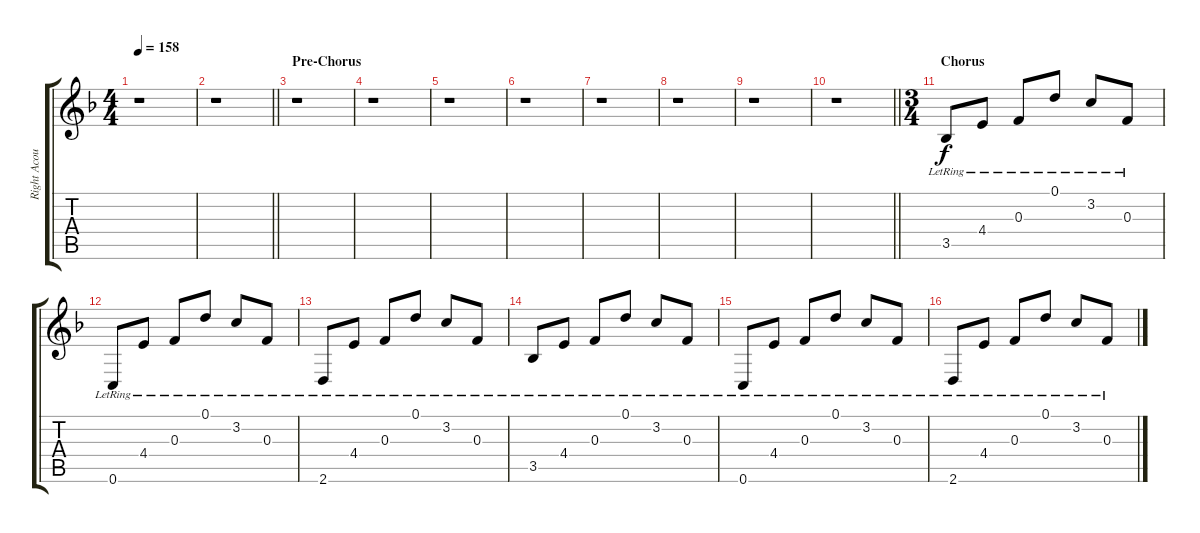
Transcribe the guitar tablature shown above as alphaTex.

\track ("Right Acoustic Guitar" "Right Acou") {instrument acousticguitarnylon}
\staff {score tabs}
\tuning (D4 A3 F3 C3 G2 C2) {hide}
\ts (4 4)
\tempo 158
\clef g2
\ks f
r.1{dy f} |
\barLineRight lightlight
r.1 |
\section ("" "Pre-Chorus")
r.1 |
r.1 |
r.1 |
r.1 |
r.1 |
r.1 |
r.1 |
\barLineRight lightlight
r.1 |
\ts (3 4)
\section ("" "Chorus")
3.5{lr}.8 4.4{lr}.8 0.3{lr}.8 0.1{lr}.8 3.2{lr}.8 0.3{lr}.8 |
0.6{lr}.8 4.4{lr}.8 0.3{lr}.8 0.1{lr}.8 3.2{lr}.8 0.3{lr}.8 |
2.6{lr}.8 4.4{lr}.8 0.3{lr}.8 0.1{lr}.8 3.2{lr}.8 0.3{lr}.8 |
3.5{lr}.8 4.4{lr}.8 0.3{lr}.8 0.1{lr}.8 3.2{lr}.8 0.3{lr}.8 |
0.6{lr}.8 4.4{lr}.8 0.3{lr}.8 0.1{lr}.8 3.2{lr}.8 0.3{lr}.8 |
2.6{lr}.8 4.4{lr}.8 0.3{lr}.8 0.1{lr}.8 3.2{lr}.8 0.3{lr}.8
